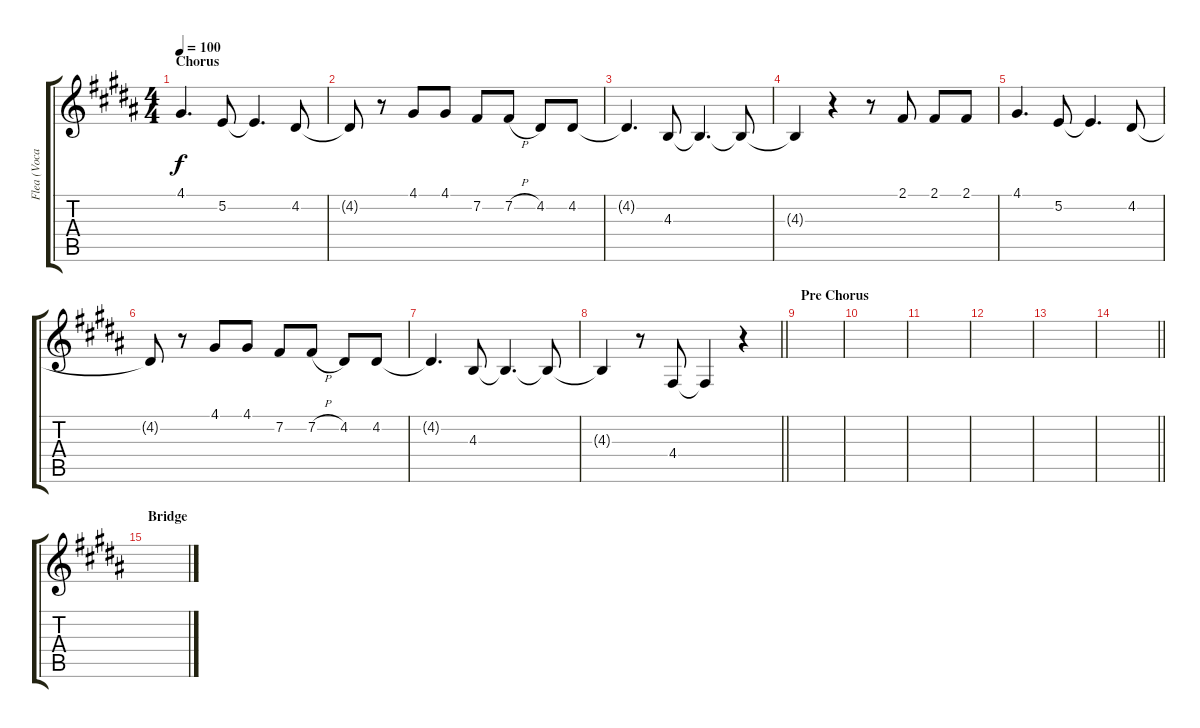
\track ("Flea (Vocals)" "Flea (Voca") {instrument tenorsax}
\staff {score tabs}
\tuning (E4 B3 G3 D3 A2 E2) {hide}
\ts (4 4)
\section ("" "Chorus")
\tempo 100
\clef g2
\ks b
4.1.4{d dy f} 5.2.8 5.2{t}.4{d} 4.2.8 |
4.2{t}.8 r.8 4.1.8 4.1.8 7.2.8 7.2{h}.8 4.2.8 4.2.8 |
4.2{t}.4{d} 4.3.8 4.3{t}.4{d} 4.3{t}.8 |
4.3{t}.4 r.4 r.8 2.1.8 2.1.8 2.1.8 |
4.1.4{d} 5.2.8 5.2{t}.4{d} 4.2.8 |
4.2{t}.8 r.8 4.1.8 4.1.8 7.2.8 7.2{h}.8 4.2.8 4.2.8 |
4.2{t}.4{d} 4.3.8 4.3{t}.4{d} 4.3{t}.8 |
\barLineRight lightlight
4.3{t}.4 r.8 4.4.8 4.4{t}.4 r.4 |
\section ("" "Pre Chorus")
|
|
|
|
|
\barLineRight lightlight
|
\section ("" "Bridge")
